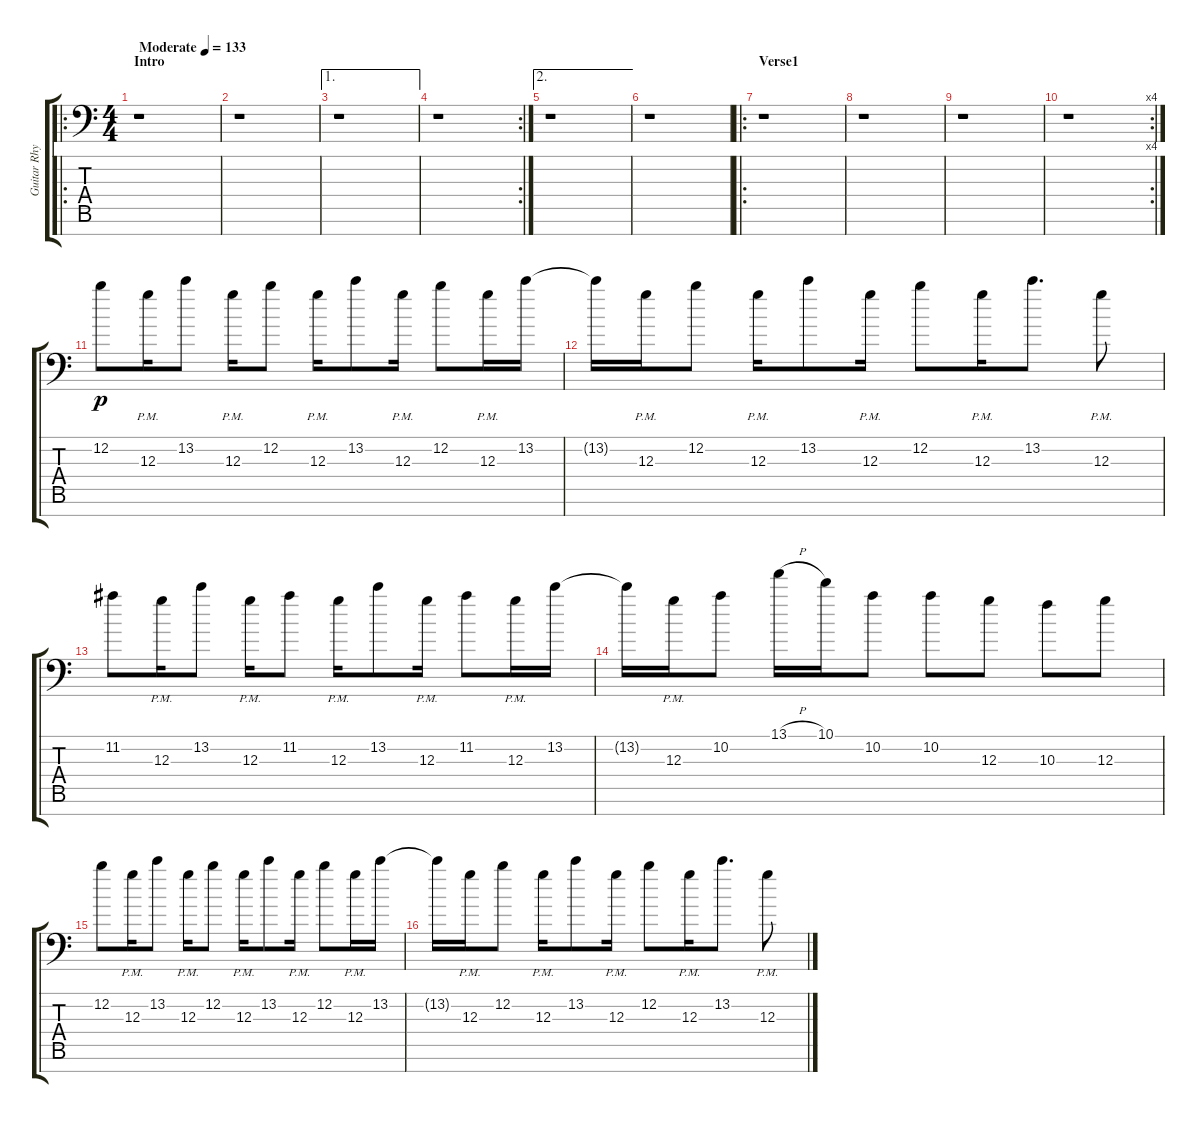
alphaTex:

\track ("Guitar Rhythm2" "Guitar Rhy") {instrument acousticguitarsteel}
\staff {score tabs}
\tuning (E4 B3 G3 D3 A2 E2 G1) {hide}
\ro
\ts (4 4)
\section ("" "Intro")
\tempo (133 "Moderate")
\clef f4
\ks c
r.1{dy p instrument acousticguitarsteel} |
r.1 |
\ae 1
r.1 |
\rc 2
r.1 |
\ae 2
r.1 |
r.1 |
\ro
\section ("" "Verse1")
r.1 |
r.1 |
r.1 |
\rc 4
r.1 |
12.2.8 12.3{pm}.16 13.2.8 12.3{pm}.16 12.2.8 12.3{pm}.16 13.2.8 12.3{pm}.16 12.2.8 12.3{pm}.16 13.2.16 |
13.2{t}.16 12.3{pm}.16 12.2.8 12.3{pm}.16 13.2.8 12.3{pm}.16 12.2.8 12.3{pm}.16 13.2.8{d} 12.3{pm}.8 |
11.2.8 12.3{pm}.16 13.2.8 12.3{pm}.16 11.2.8 12.3{pm}.16 13.2.8 12.3{pm}.16 11.2.8 12.3{pm}.16 13.2.16 |
13.2{t}.16 12.3{pm}.16 10.2.8 13.1{h}.16 10.1.16 10.2.8 10.2.8 12.3.8 10.3.8 12.3.8 |
12.2.8 12.3{pm}.16 13.2.8 12.3{pm}.16 12.2.8 12.3{pm}.16 13.2.8 12.3{pm}.16 12.2.8 12.3{pm}.16 13.2.16 |
13.2{t}.16 12.3{pm}.16 12.2.8 12.3{pm}.16 13.2.8 12.3{pm}.16 12.2.8 12.3{pm}.16 13.2.8{d} 12.3{pm}.8
